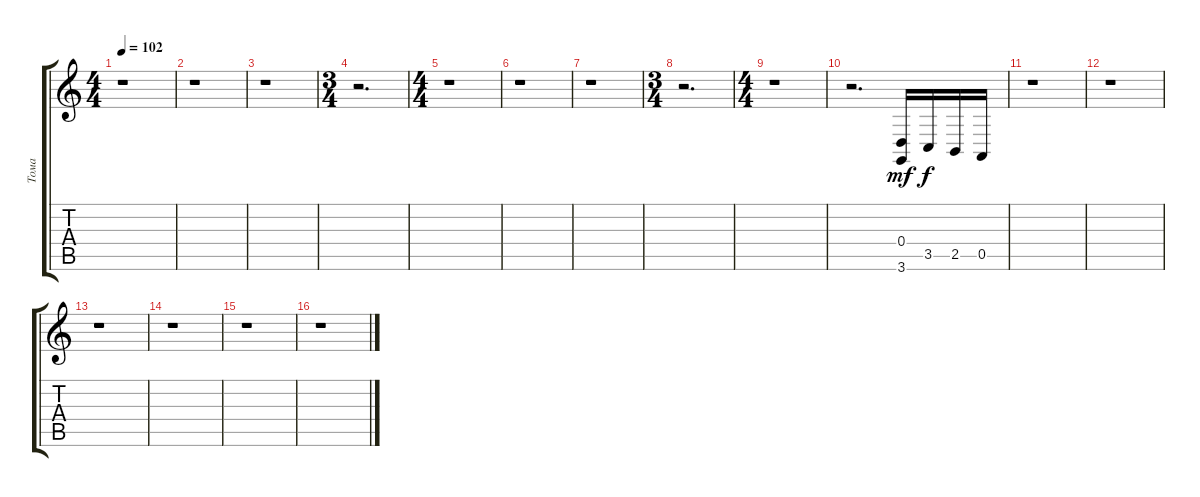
\track ("Тома" "Тома") {instrument acousticgrandpiano}
\staff {score tabs}
\tuning (E4 B3 G3 D3 A2 E2) {hide}
\ts (4 4)
\tempo 102
\clef g2
\ks c
r.1{dy f} |
r.1 |
r.1 |
\ts (3 4)
r.2{d} |
\ts (4 4)
r.1 |
r.1 |
r.1 |
\ts (3 4)
r.2{d} |
\ts (4 4)
r.1 |
r.2{d} (0.4 3.6).16{dy mf} 3.5.16{dy f} 2.5.16 0.5.16 |
r.1 |
r.1 |
r.1 |
r.1 |
r.1 |
r.1
